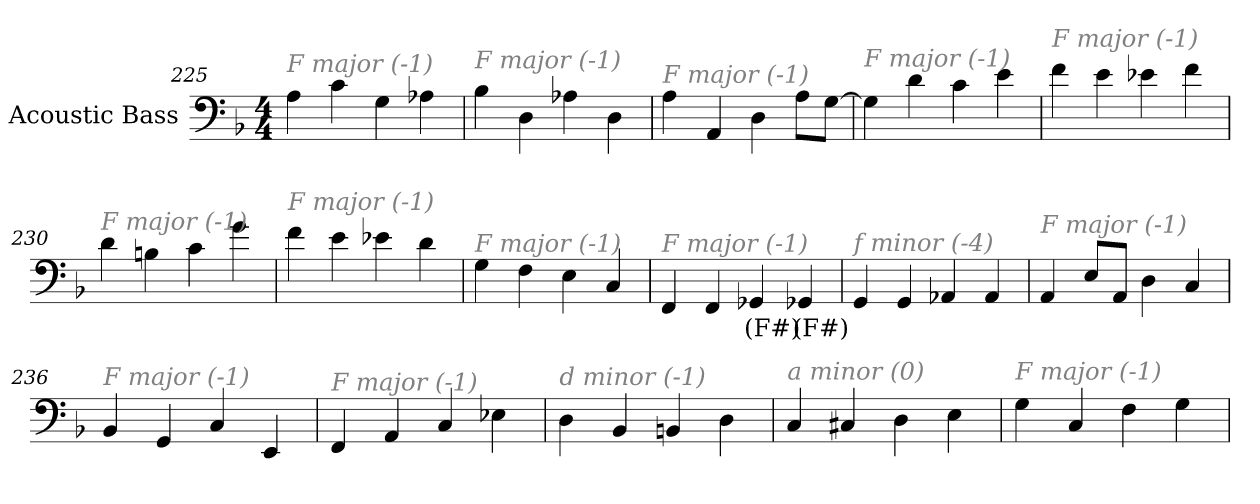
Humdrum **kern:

**kern	**text
*part1	*part1
*staff1	*staff1
*I"Acoustic Bass	*
*clefF4	*
*ITrd7c12	*
*k[b-]	*
*F:	*
*M4/4	*
=225	=225
!LO:TX:i:color=#808080:t=F major (-1)	!
4AA	.
4C	.
4GG	.
4AA-X	.
=226	=226
!LO:TX:i:color=#808080:t=F major (-1)	!
4BB-	.
4DD	.
4AA-X	.
4DD	.
=227	=227
!LO:TX:i:color=#808080:t=F major (-1)	!
4AA	.
4AAA	.
4DD	.
8AAL	.
[8GGJ	.
=228	=228
!LO:TX:i:color=#808080:t=F major (-1)	!
4GG]	.
4D	.
4C	.
4E	.
=229	=229
!LO:TX:i:color=#808080:t=F major (-1)	!
4F	.
4E	.
4E-X	.
4F	.
=230	=230
!LO:TX:i:color=#808080:t=F major (-1)	!
4D	.
4BBn	.
4C	.
4G	.
=231	=231
!LO:TX:i:color=#808080:t=F major (-1)	!
4F	.
4E	.
4E-X	.
4D	.
=232	=232
!LO:TX:i:color=#808080:t=F major (-1)	!
4GG	.
4FF	.
4EE	.
4CC	.
=233	=233
!LO:TX:i:color=#808080:t=F major (-1)	!
4FFF	.
4FFF	.
4GGG-Xi	(F#)
4GGG-Xi	(F#)
=234	=234
!LO:TX:i:color=#808080:t=f minor (-4)	!
4GGG	.
4GGG	.
4AAA-X	.
4AAA-	.
=235	=235
!LO:TX:i:color=#808080:t=F major (-1)	!
4AAA	.
8EEL	.
8AAAJ	.
4DD	.
4CC	.
=236	=236
!LO:TX:i:color=#808080:t=F major (-1)	!
4BBB-	.
4GGG	.
4CC	.
4EEE	.
=237	=237
!LO:TX:i:color=#808080:t=F major (-1)	!
4FFF	.
4AAA	.
4CC	.
4EE-X	.
=238	=238
!LO:TX:i:color=#808080:t=d minor (-1)	!
4DD	.
4BBB-	.
4BBBn	.
4DD	.
=239	=239
!LO:TX:i:color=#808080:t=a minor (0)	!
4CC	.
4CC#X	.
4DD	.
4EE	.
=240	=240
!LO:TX:i:color=#808080:t=F major (-1)	!
4GG	.
4CC	.
4FF	.
4GG	.
=	=
*-	*-
